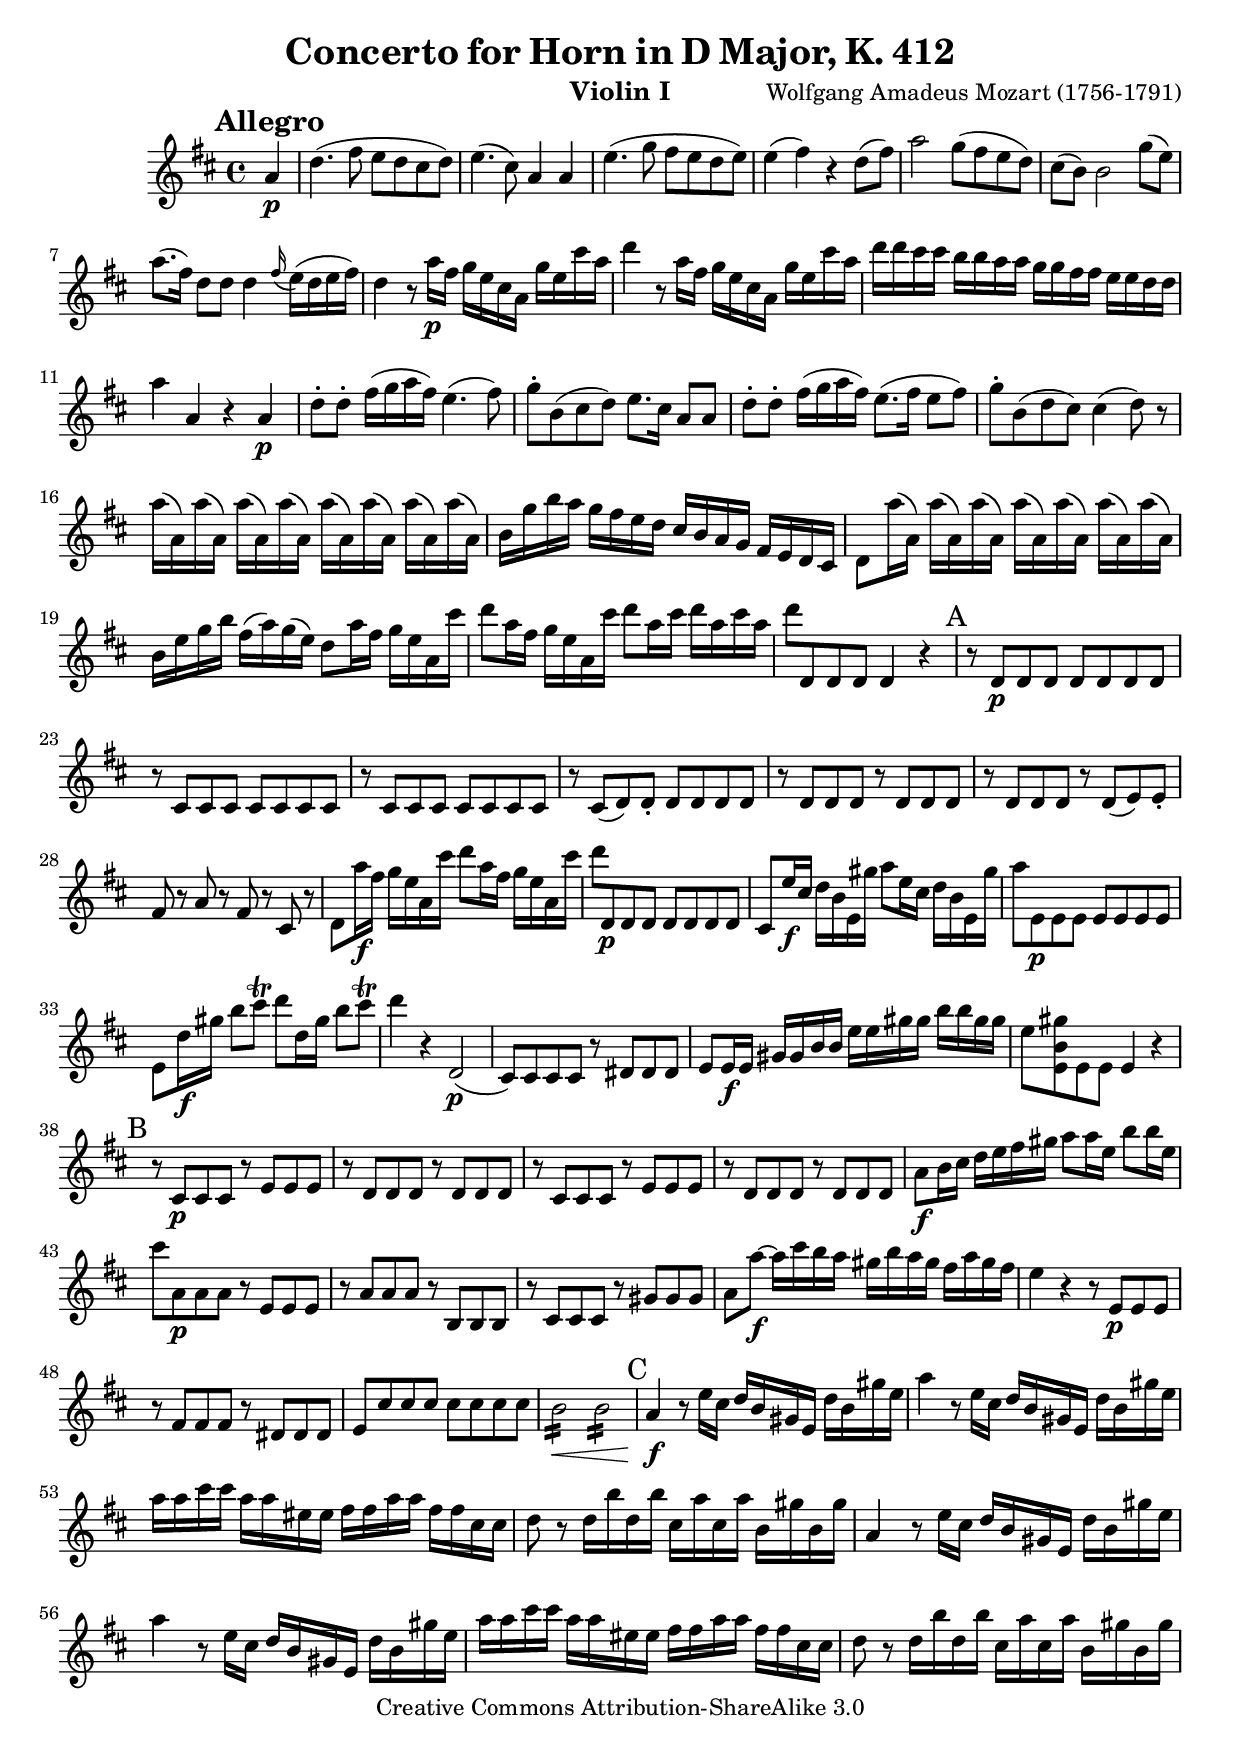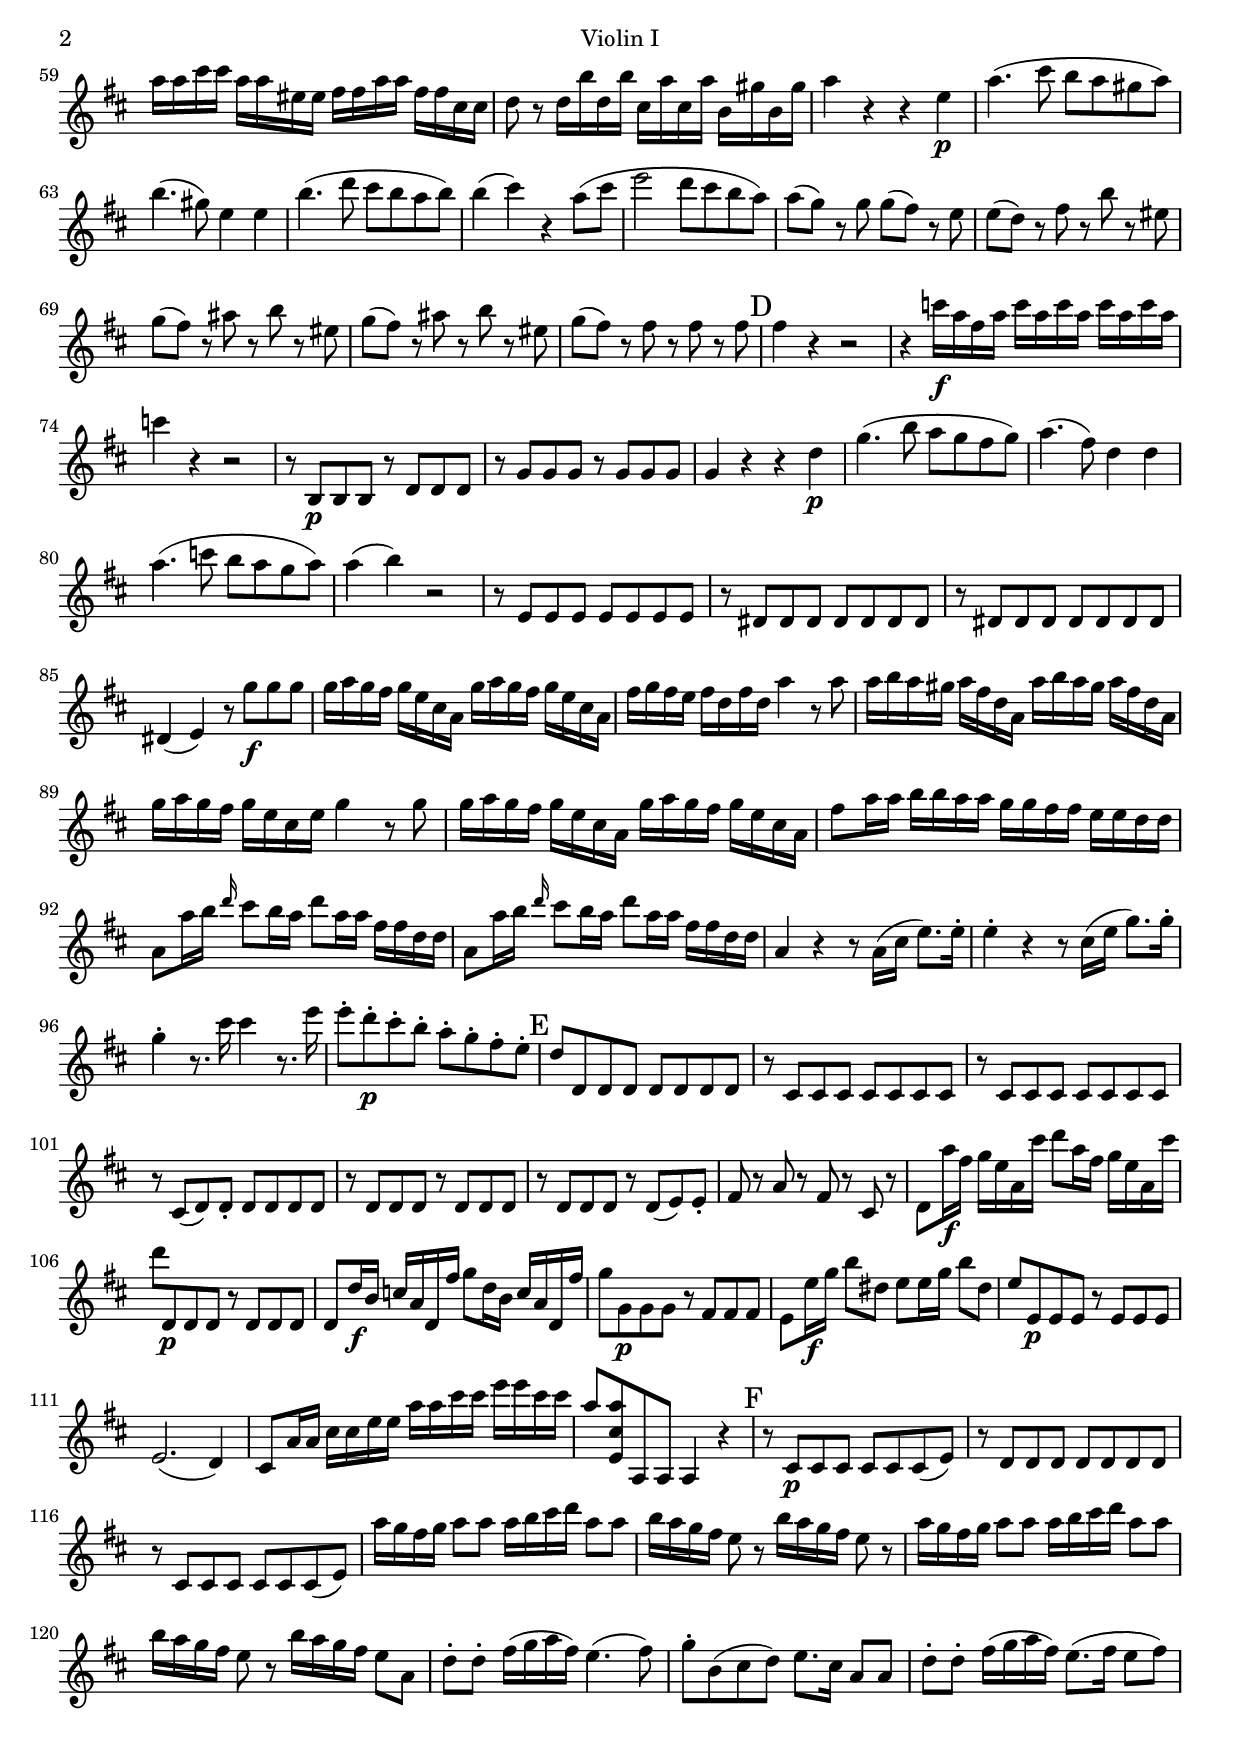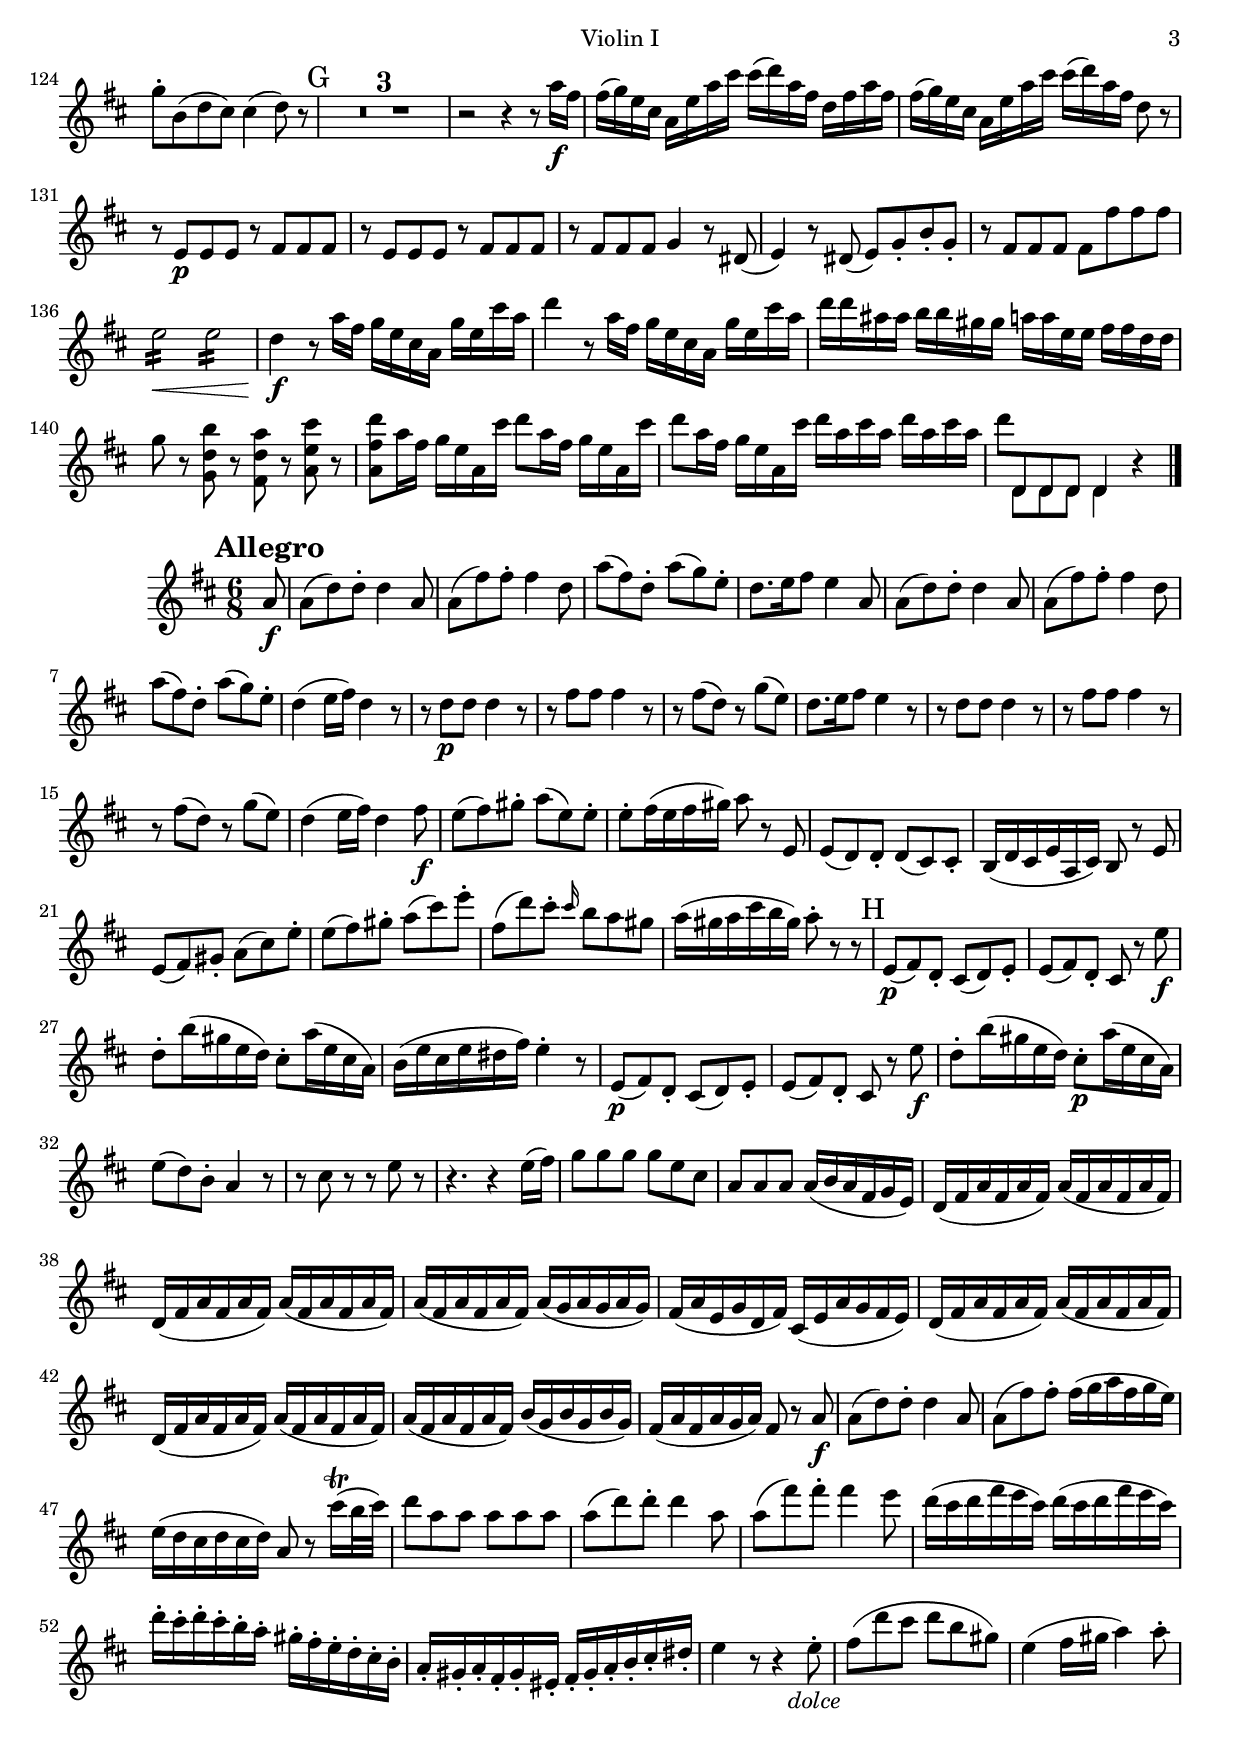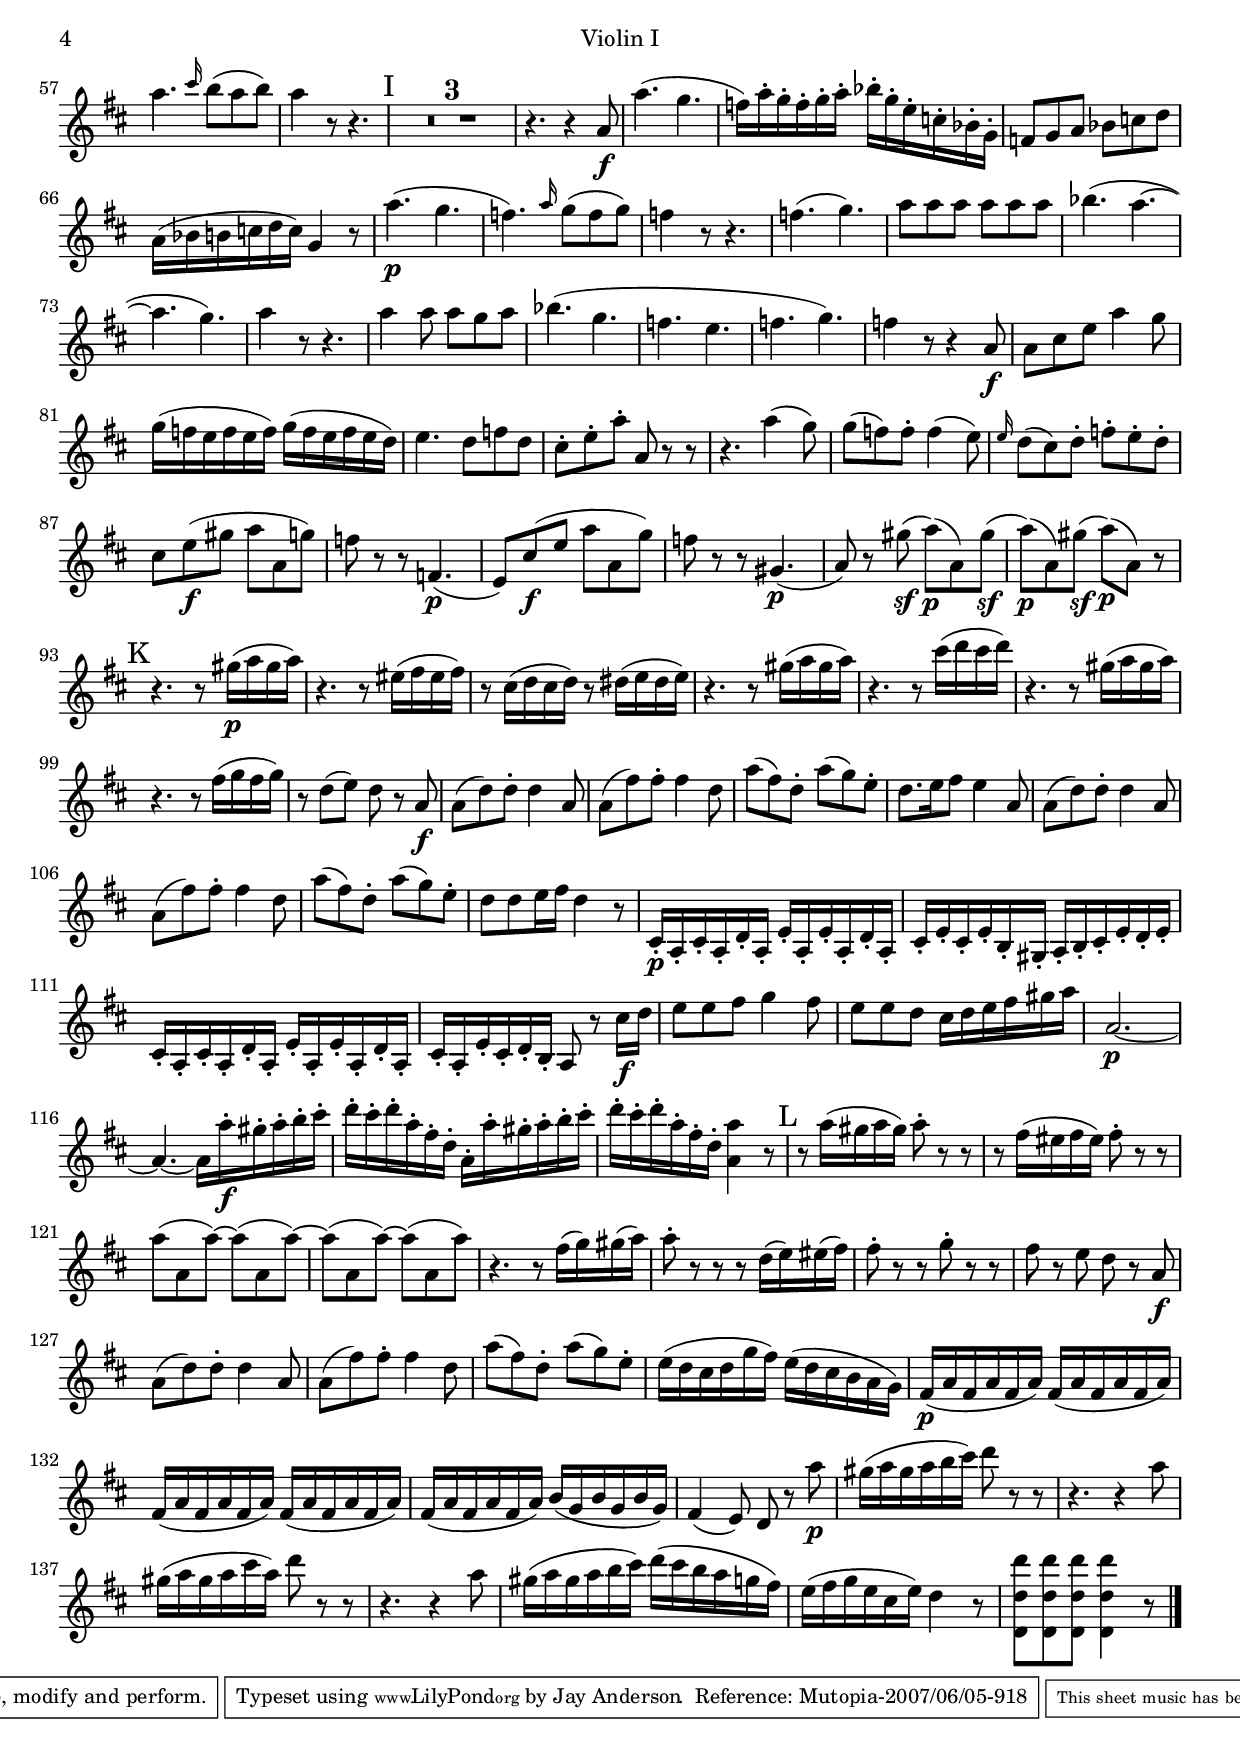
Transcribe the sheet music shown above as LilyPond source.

\version "2.11.54"

\include "defs.lyi"
\version "2.13.10"

\include "defs.lyi"

violinIMvtI = \relative c''
{
  \key d \major
  a4\p |
  d4.( fis8 e d cis d) |
  e4.( cis8) a4 a |
  e'4.( g8 fis e d e) |
  e4( fis) r d8( fis) |
  a2 g8( fis e d) |
  cis8( b) b2 g'8( e) |
  a8.( fis16) d8 d d4 \appoggiatura fis16 e16( d e fis) |
  d4 r8 a'16\p fis g e cis a g' e cis' a |
  d4 r8 a16 fis g e cis a g' e cis' a |
  d d cis cis b b a a g g fis fis e e d d |
  a'4 a, r a\p |
  d8-. d-. fis16( g a fis) e4.( fis8) |
  g8-. b,( cis d) e8. cis16 a8 a |
  d8-. d-. fis16( g a fis) e8.( fis16 e8 fis) |
  g8-. b,( d cis) cis4( d8) r |
  \repeat unfold 8 {a'16( a,)} |
  b g' b a g fis e d cis b a g fis e d cis |
  d8 \repeat unfold 7 {a''16( a,)} |
  b e g b fis( a) g( e) d8 a'16 fis g e a, cis' |
  d8 a16 fis g e a, cis' d8 a16 cis d a cis a |
  d8 d,, d d d4 r |
  r8 d\p d d d d d d |
  \repeat unfold 2
  {
    r8 cis cis cis cis cis cis cis |
  }
  r8 cis( d) d-. d d d d |
  \repeat unfold 3 {r8 d d d} r d( e) e-. |
  fis8 r a r fis r cis r |
  d a''16\f fis g e a, cis' d8 a16 fis g e a, cis' |
  d8 d,,8\p d d d d d d |
  cis8 e'16\f cis d b e, gis' a8 e16 cis d b e, gis' |
  a8 e,\p e e e e e e |
  e d'16\f gis b8 cis\trill d8 d,16 gis b8 cis\trill |
  d4 r d,,2(\p |
  cis8) cis cis cis r dis dis dis |
  e8 e16\f e gis gis b b e e gis gis b b gis gis |
  e8 <e, b' gis'> e e e4 r |
  r8 cis\p cis cis r e e e |
  r d d d r d d d |
  r8 cis cis cis r e e e |
  r d d d r d d d |
  a'\f b16 cis d e fis gis a8 a16 e b'8 b16 e, |
  cis'8 a,\p a a r e e e |
  r a a a r b, b b |
  r cis cis cis r gis' gis gis |
  a a'~\f a16 cis b a gis b a gis fis a gis fis |
  e4 r r8 e,\p e e |
  r fis fis fis r dis dis dis |
  e cis' cis cis cis cis cis cis |
  <<
    {\repeat tremolo 8 b16 \repeat tremolo 8 b16 |}
    {s1\<}
  >>
  a4\f r8 e'16 cis d b gis e d' b gis' e |
  a4 r8 e16 cis d b gis e d' b gis' e |
  a a cis cis a a eis eis fis fis a a fis fis cis cis |
  d8 r d16 b' d, b' cis, a' cis, a' b, gis' b, gis' |
  a,4 r8 e'16 cis d b gis e d' b gis' e |
  a4 r8 e16 cis d b gis e d' b gis' e |
  a a cis cis a a eis eis fis fis a a fis fis cis cis |
  d8 r d16 b' d, b' cis, a' cis, a' b, gis' b, gis' |
  a a cis cis a a eis eis fis fis a a fis fis cis cis |
  d8 r d16 b' d, b' cis, a' cis, a' b, gis' b, gis' |
  a4 r r e\p |
  a4.( cis8 b a gis a) |
  b4.( gis8) e4 e |
  b'4.( d8 cis b a b) |
  b4( cis) r a8( cis |
  e2 d8 cis b a) |
  a( g) r g g( fis) r e |
  e( d) r fis r b r eis, |
  \repeat unfold 2
  {
    g( fis) r ais r b r eis, |
  }
  g( fis) r fis r fis r fis |
  fis4 r r2 |
  r4 c'16\f a fis a \repeat unfold 4 {c a} |
  c4 r r2 |
  r8 b,,\p b b r d d d |
  r g g g r g g g |
  g4 r r d'\p |
  g4.( b8 a g fis g) |
  a4.( fis8) d4 d |
  a'4.( c8 b a g a) |
  a4( b) r2 |
  r8 e,, e e e e e e |
  \repeat unfold 2
  {
    r8 dis dis dis dis dis dis dis |
  }
  dis4( e) r8 g'\f g g |
  \repeat unfold 2 {g16 a g fis g e cis a} |
  fis' g fis e fis d fis d a'4 r8 a |
  \repeat unfold 2 {a16 b a gis a fis d a} |
  g' a g fis g e cis e g4 r8 g |
  \repeat unfold 2 {g16 a g fis g e cis a} |
  fis'8 a16 a b b a a g g fis fis e e d d |
  \repeat unfold 2
  {
    a8 a'16 b \grace d16 cis8 b16 a d8 a16 a fis fis d d |
  }
  a4 r r8 a16( cis e8.) e16-. |
  e4-. r r8 cis16( e g8.) g16-. |
  g4-. r8. cis16 cis4 r8. e16 |
  e8-. d-.\p cis-. b-. a-. g-. fis-. e-. |
  d8 d, d d d d d d |
  \repeat unfold 2
  {
    r8 cis cis cis cis cis cis cis |
  }
  r8 cis( d) d-. d d d d |
  \repeat unfold 3 {r8 d d d} r d( e) e-. |
  fis8 r a r fis r cis r |
  d a''16\f fis g e a, cis' d8 a16 fis g e a, cis' |
  d8 d,,8\p d d r d d d |
  d8 d'16\f b c a d, fis' g8 d16 b c a d, fis' |
  g8 g,\p g g r fis fis fis |
  e8 e'16\f g b8 dis, e e16 g b8 dis, |
  e8 e,\p e e r e e e |
  e2.( d4) |
  cis8 a'16 a cis cis e e a a cis cis e e cis cis |
  a8 <e, cis' a'> a, a a4 r |
  r8 cis\p \repeat unfold 4 cis cis( e) |
  r8 \repeat unfold 7 d |
  r8 \repeat unfold 5 cis cis( e) |
  a'16 g fis g a8 a a16 b cis d a8 a |
  \repeat unfold 2 {b16 a g fis e8 r} |
  a16 g fis g a8 a a16 b cis d a8 a |
  b16 a g fis e8 r b'16 a g fis e8 a, |
  d8-. d-. fis16( g a fis) e4.( fis8) |
  g8-. b,( cis d) e8. cis16 a8 a |
  d8-. d-. fis16( g a fis) e8.( fis16 e8 fis) |
  g8-. b,( d cis) cis4( d8) r |
  R1*3 |
  r2 r4 r8 a'16\f fis |
  fis( g) e cis a e' a cis cis( d) a fis d fis a fis |
  fis( g) e cis a e' a cis cis( d) a fis d8 r |
  r e,\p e e r fis fis fis |
  r e e e r fis fis fis |
  r fis fis fis g4 r8 dis( |
  e4) r8 dis( e) g-. b-. g-. |
  r fis fis fis fis fis' fis fis |
  <<
    {\repeat tremolo 8 e16 \repeat tremolo 8 e16 |}
    {s1\<}
  >>
  d4\f r8 a'16 fis g e cis a g' e cis' a |
  d4 r8 a16 fis g e cis a g' e cis' a |
  d d ais ais b b gis gis a a e e fis fis d d |
  g8 r <b d, g,> r <a d, fis,> r <cis e, a,> r |
  <d fis, a,> a16 fis g e a, cis' d8 a16 fis g e a, cis'
  d8 a16 fis g e a, cis' d a cis a d a cis a |
  << {d8 \voiceOne d,, d d d4} \new Voice {s8 \voiceTwo d d d d4} >> \oneVoice r4 |
}


\version "2.13.10"

\include "defs.lyi"

violinIMvtII = \relative c''
{
  \key d \major
  a8\f
  a( d) d-. d4 a8 |
  a( fis') fis-. fis4 d8 |
  a'( fis) d-. a'( g) e-. |
  d8. e16 fis8 e4 a,8 |
  a( d) d-. d4 a8 |
  a( fis') fis-. fis4 d8 |
  a'( fis) d-. a'( g) e-. |
  d4( e16 fis) d4 r8 |
  r8 d\p d d4 r8 |
  r8 fis fis fis4 r8 |
  r8 fis( d) r g( e) |
  d8. e16 fis8 e4 r8 |
  r8 d d d4 r8 |
  r8 fis fis fis4 r8 |
  r8 fis( d) r g( e) |
  d4( e16 fis) d4 fis8\f |

  e( fis) gis-. a( e) e-. |
  e-. fis16( e fis gis) a8 r e, |
  e( d) d-. d( cis) cis-. |
  b16( d cis e a, cis) b8 r e |
  e( fis) gis-. a( cis) e-. |
  e( fis) gis-. a( cis) e-. |
  fis,( d') cis-. \grace cis16 b8 a gis |
  a16( gis a cis b gis) a8-. r r |

  e,8(\p fis) d-. cis( d) e-. |
  e( fis) d-. cis r e'\f |
  d-. b'16( gis e d) cis8-. a'16( e cis a) |
  b( e cis e dis fis) e4-. r8 |
  e,8(\p fis) d-. cis( d) e-. |
  e( fis) d-. cis r e'\f |
  d-. b'16( gis e d) cis8-.\p a'16( e cis a) |
  e'8( d) b-. a4 r8 |
  r cis r r e r |
  r4. r4 e16( fis) |
  g8 g g g e cis |
  a a a a16( b a fis g e) |
  \repeat unfold 2
  {
    <<
      {\repeat unfold 2 {s16*5( s16)} |}
      {d16 fis \repeat unfold 5 {a fis} |}
    >>
  }
  <<
    {\repeat unfold 2 {s16*5( s16)} |}
    {\repeat unfold 3 {a16 fis} \repeat unfold 3 {a16 g} |}
  >>
  <<
    {\repeat unfold 2 {s16*5( s16)} |}
    {fis16 a e g d fis cis e a g fis e |}
  >>
  \repeat unfold 2
  {
    <<
      {\repeat unfold 2 {s16*5( s16)} |}
      {d16 fis \repeat unfold 5 {a fis} |}
    >>
  }
  <<
    {\repeat unfold 2 {s16*5( s16)} |}
    {\repeat unfold 3 {a16 fis} \repeat unfold 3 {b16 g} |}
  >>
  fis16( a fis a g a) fis8 r a\f |

  a( d) d-. d4 a8 |
  a( fis') fis-. fis16( g a fis g e) |
  e16( d cis d cis d) a8 r cis'16(\trill b32 cis) |
  d8 a a a a a |
  a( d) d-. d4 a8 |
  a( fis') fis-. fis4 e8 |
  \repeat unfold 2 {d16( cis d fis e cis)} |
  <<
    {\repeat unfold 24 s16-. |}
    {
      d16 cis d cis b a gis fis e d cis b |
      a gis a fis gis eis fis gis a b cis dis |
    }
  >>
  e4 r8 r4 e8-.\dolce |
  fis( d' cis d b gis) |
  e4( fis16 gis a4) a8-. |
  a4. \grace cis16 b8( a b) |
  a4 r8 r4. |
  R2.*3 |
  r4. r4 a,8\f |
  a'4.( g | f16)
  <<
    {\repeat unfold 11 s16-. |}
    {a g f g a bes g e c bes g |}
  >>
  f8 g a bes c d |
  a16( bes b c d c) g4 r8 |

  a'4.(\p g |
  f) \grace a16 g8( f g) |
  f4 r8 r4. |
  f4.( g) |
  \repeat unfold 6 a8 |
  bes4.( a~ | a( g) |
  a4 r8 r4. |
  a4 a8 a g a |
  bes4.( g | f e | f g) |
  f4 r8 r4 a,8\f |
  a cis e a4 g8 |
  g16( f e f e f) g( f e f e d) |
  e4. d8 f d |
  cis-. e-. a-. a, r r |

  r4. a'4( g8) |
  g( f) f-. f4( e8) |
  \grace e16 d8( cis) d-. f-. e-. d-. |
  cis e(\f gis a a, g') |
  f r r f,4.(\p |
  e8) cis'(\f e a a, g') |
  f8 r r gis,4.(\p |
  a8) r gis'(\sf a)(\p a,) gis'(\sf |
  a)(\p a,) gis'(\sf a)(\p a,) r |
  r4. r8 gis'16(\p a gis a) |
  r4. r8 eis16( fis eis fis) |
  r8 cis16( d cis d) r8 dis16( e dis e) |
  r4. r8 gis16( a gis a) |
  r4. r8 cis16( d cis d) |
  r4. r8 gis,16( a gis a) |
  r4. r8 fis16( g fis g) |
  r8 d( e) d r a\f |
  a( d) d-. d4 a8 |
  a( fis') fis-. fis4 d8 |
  a'( fis) d-. a'( g) e-. |
  d8. e16 fis8 e4 a,8 |
  a( d) d-. d4 a8 |
  a( fis') fis-. fis4 d8 |
  a'( fis) d-. a'( g) e-. |
  d d e16 fis d4 r8 |
  <<
    {\repeat unfold 42 s16-.}
    {
      cis,16\p a cis a d a e' a, e' a, d a |
      cis e cis e b gis a b cis e d e |
      cis a cis a d a e' a, e' a, d a |
      cis a e' cis d b
    }
  >> a8 r cis'16\f d |
  e8 e fis g4 fis8 |
  e e d cis16 d e fis gis a |
  a,2.~\p |
  a4.~ a16
  <<
    {\repeat unfold 23 s16-.}
    {
      a'16\f gis a b cis |
      d cis d a fis d a a' gis a b cis |
      d cis d a fis d
    }
  >> <a' a,>4 r8 |
  r8 a16( gis a gis) a8-. r r |
  r8 fis16( eis fis eis) fis8-. r r |
  a8( a, a'~) a( a, a'~)  |
  a8( a, a'~) a( a, a')  |
  r4. r8 fis16( g) gis( a) |
  a8-. r r r d,16( e) eis( fis) |
  fis8-. r r g-. r r |
  fis r e d r a\f |
  a( d) d-. d4 a8 |
  a( fis') fis-. fis4 d8 |
  a'( fis) d-. a'( g) e-. |
  <<
    {\repeat unfold 8 {s16*5( s16)} }
    {
      e16 d cis d g fis e d cis b a g |
      fis16\p a \repeat unfold 14 {fis a} \repeat unfold 3 {b g} |
    }
  >>
  fis4( e8) d r a''\p |
  gis16( a gis a b cis) d8 r r |
  r4. r4 a8 |
  gis16( a gis a cis a) d8 r r |
  r4. r4 a8 |
  gis16( a gis a b cis) d( cis b a g fis) |
  e( fis g e cis e) d4 r8 |
  \repeat unfold 3 <d, d' d'>8 <d d' d'>4 r8
}



instrument = "Violin I"

\paper
{
  ragged-last-bottom = ##f
}

\book
{
  \include "Header.lyi"
  \score
  {
    \new Staff
    {
      \set Score.skipBars = ##t
      << \violinIMvtI \outlineMvtI >>
    }
  }
  \score
  {
    \new Staff
    {
      \set Score.skipBars = ##t
      << \violinIMvtII \outlineMvtII >>
    }
  }
}

